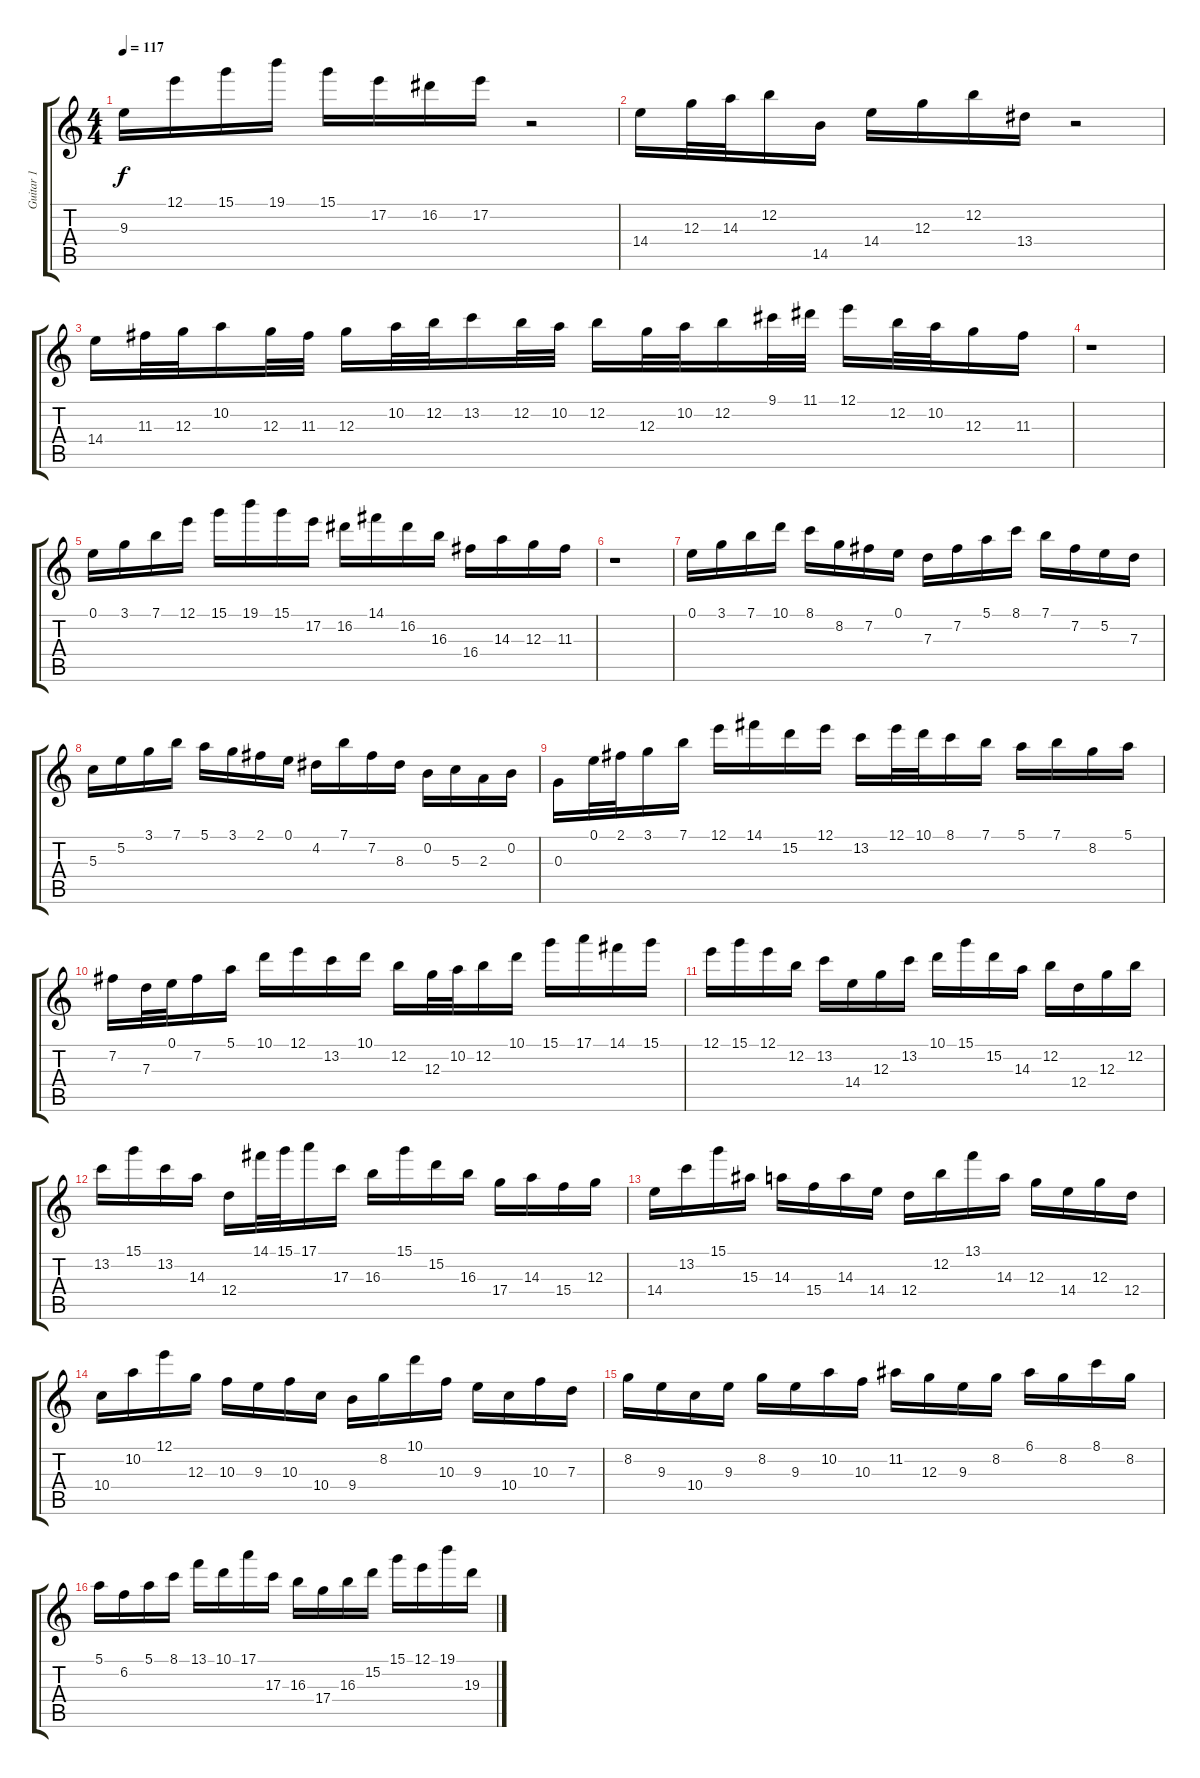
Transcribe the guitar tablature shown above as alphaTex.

\track ("Guitar 1" "Guitar 1") {instrument distortionguitar}
\staff {score tabs}
\tuning (E4 B3 G3 D3 A2 E2) {hide}
\ts (4 4)
\tempo 117
\clef g2
\ks c
9.3.16{dy f} 12.1.16 15.1.16 19.1.16 15.1.16 17.2.16 16.2.16 17.2.16 r.2 |
14.4.16 12.3.32 14.3.32 12.2.16 14.5.16 14.4.16 12.3.16 12.2.16 13.4.16 r.2 |
14.4.16 11.3.32 12.3.32 10.2.16 12.3.32 11.3.32 12.3.16 10.2.32 12.2.32 13.2.16 12.2.32 10.2.32 12.2.16 12.3.32 10.2.32 12.2.16 9.1.32 11.1.32 12.1.16 12.2.32 10.2.32 12.3.16 11.3.16 |
r.1 |
0.1.16 3.1.16 7.1.16 12.1.16 15.1.16 19.1.16 15.1.16 17.2.16 16.2.16 14.1.16 16.2.16 16.3.16 16.4.16 14.3.16 12.3.16 11.3.16 |
r.1 |
0.1.16 3.1.16 7.1.16 10.1.16 8.1.16 8.2.16 7.2.16 0.1.16 7.3.16 7.2.16 5.1.16 8.1.16 7.1.16 7.2.16 5.2.16 7.3.16 |
5.3.16 5.2.16 3.1.16 7.1.16 5.1.16 3.1.16 2.1.16 0.1.16 4.2.16 7.1.16 7.2.16 8.3.16 0.2.16 5.3.16 2.3.16 0.2.16 |
0.3.16 0.1.32 2.1.32 3.1.16 7.1.16 12.1.16 14.1.16 15.2.16 12.1.16 13.2.16 12.1.32 10.1.32 8.1.16 7.1.16 5.1.16 7.1.16 8.2.16 5.1.16 |
7.2.16 7.3.32 0.1.32 7.2.16 5.1.16 10.1.16 12.1.16 13.2.16 10.1.16 12.2.16 12.3.32 10.2.32 12.2.16 10.1.16 15.1.16 17.1.16 14.1.16 15.1.16 |
12.1.16 15.1.16 12.1.16 12.2.16 13.2.16 14.4.16 12.3.16 13.2.16 10.1.16 15.1.16 15.2.16 14.3.16 12.2.16 12.4.16 12.3.16 12.2.16 |
13.2.16 15.1.16 13.2.16 14.3.16 12.4.16 14.1.32 15.1.32 17.1.16 17.3.16 16.3.16 15.1.16 15.2.16 16.3.16 17.4.16 14.3.16 15.4.16 12.3.16 |
14.4.16 13.2.16 15.1.16 15.3.16 14.3.16 15.4.16 14.3.16 14.4.16 12.4.16 12.2.16 13.1.16 14.3.16 12.3.16 14.4.16 12.3.16 12.4.16 |
10.4.16 10.2.16 12.1.16 12.3.16 10.3.16 9.3.16 10.3.16 10.4.16 9.4.16 8.2.16 10.1.16 10.3.16 9.3.16 10.4.16 10.3.16 7.3.16 |
8.2.16 9.3.16 10.4.16 9.3.16 8.2.16 9.3.16 10.2.16 10.3.16 11.2.16 12.3.16 9.3.16 8.2.16 6.1.16 8.2.16 8.1.16 8.2.16 |
5.1.16 6.2.16 5.1.16 8.1.16 13.1.16 10.1.16 17.1.16 17.3.16 16.3.16 17.4.16 16.3.16 15.2.16 15.1.16 12.1.16 19.1.16 19.3.16
